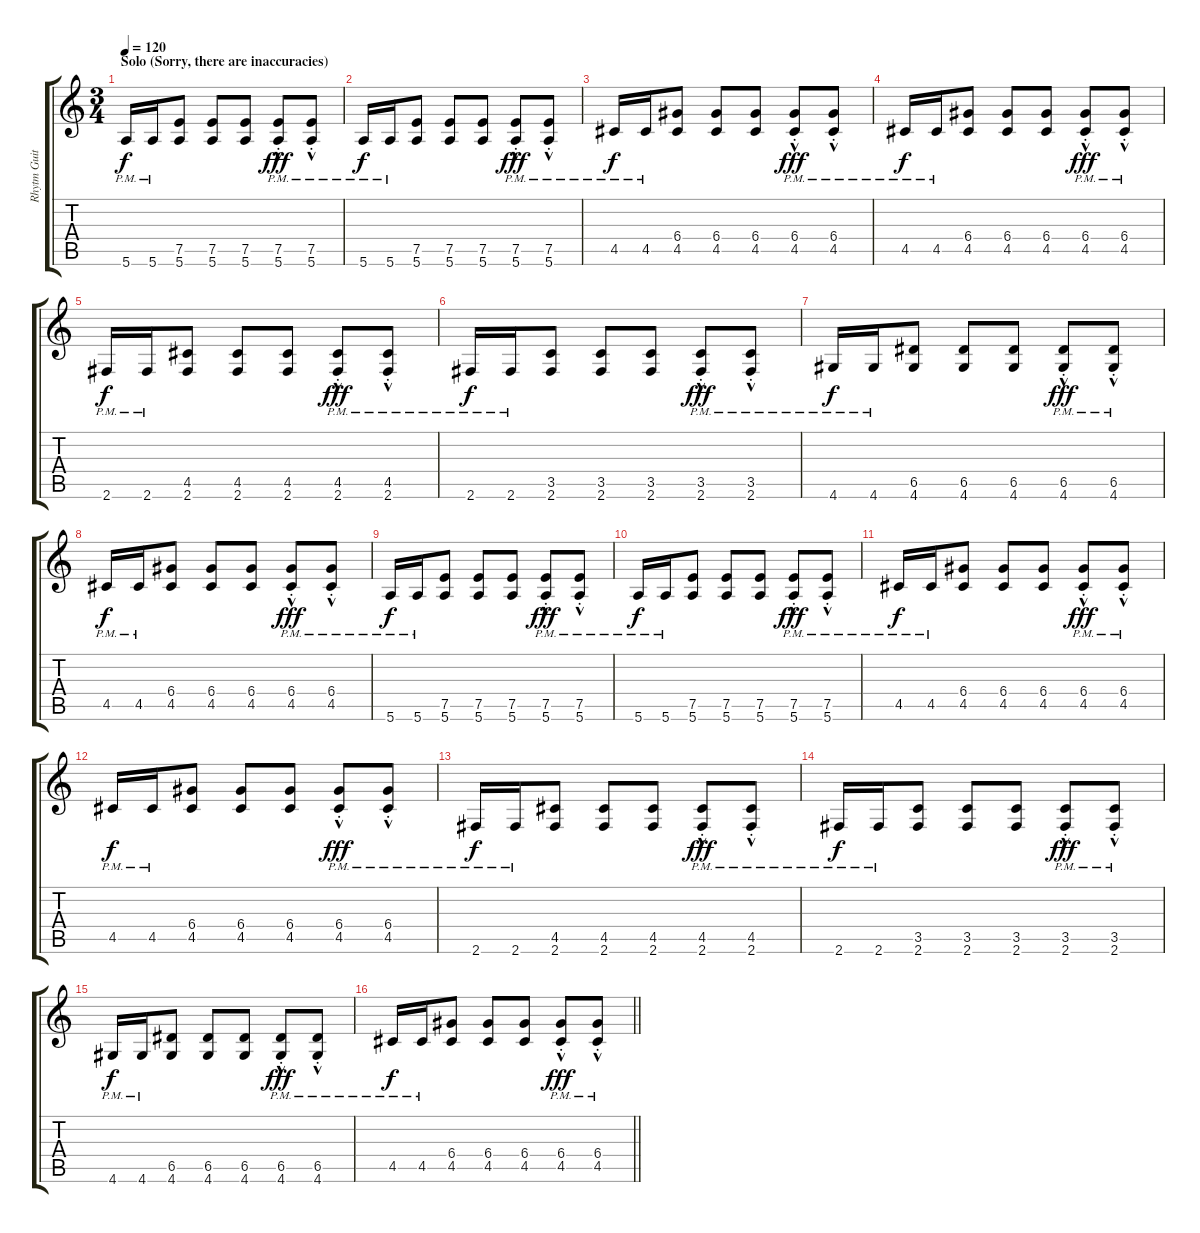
\track ("Rhytm Guitar" "Rhytm Guit") {instrument acousticguitarsteel}
\staff {score tabs}
\tuning (E4 B3 G3 D3 A2 E2) {hide}
\ts (3 4)
\section ("" "Solo (Sorry, there are inaccuracies)")
\tempo 120
\clef g2
\ks c
5.6{pm}.16{dy f volume 9} 5.6{pm}.16 (7.5 5.6).8 (7.5 5.6).8 (7.5 5.6).8 (7.5{pm st} 5.6{hac st}).8{dy fff} (7.5{pm st} 5.6{hac st}).8 |
5.6{pm}.16{dy f} 5.6{pm}.16 (7.5 5.6).8 (7.5 5.6).8 (7.5 5.6).8 (7.5{pm st} 5.6{hac st}).8{dy fff} (7.5{pm st} 5.6{hac st}).8 |
4.5{pm}.16{dy f} 4.5{pm}.16 (6.4 4.5).8 (6.4 4.5).8 (6.4 4.5).8 (6.4{st} 4.5{hac pm st}).8{dy fff} (6.4{st} 4.5{hac pm st}).8 |
4.5{pm}.16{dy f} 4.5{pm}.16 (6.4 4.5).8 (6.4 4.5).8 (6.4 4.5).8 (6.4{st} 4.5{hac pm st}).8{dy fff} (6.4{st} 4.5{hac pm st}).8 |
2.6{pm}.16{dy f} 2.6{pm}.16 (4.5 2.6).8 (4.5 2.6).8 (4.5 2.6).8 (4.5{pm st} 2.6{hac st}).8{dy fff} (4.5{pm st} 2.6{hac st}).8 |
2.6{pm}.16{dy f} 2.6{pm}.16 (3.5 2.6).8 (3.5 2.6).8 (3.5 2.6).8 (3.5{pm st} 2.6{hac st}).8{dy fff} (3.5{pm st} 2.6{hac st}).8 |
4.6{pm}.16{dy f} 4.6{pm}.16 (6.5 4.6).8 (6.5 4.6).8 (6.5 4.6).8 (6.5{pm st} 4.6{hac st}).8{dy fff} (6.5{pm st} 4.6{hac st}).8 |
4.5{pm}.16{dy f} 4.5{pm}.16 (6.4 4.5).8 (6.4 4.5).8 (6.4 4.5).8 (6.4{st} 4.5{hac pm st}).8{dy fff} (6.4{st} 4.5{hac pm st}).8 |
5.6{pm}.16{dy f} 5.6{pm}.16 (7.5 5.6).8 (7.5 5.6).8 (7.5 5.6).8 (7.5{pm st} 5.6{hac st}).8{dy fff} (7.5{pm st} 5.6{hac st}).8 |
5.6{pm}.16{dy f} 5.6{pm}.16 (7.5 5.6).8 (7.5 5.6).8 (7.5 5.6).8 (7.5{pm st} 5.6{hac st}).8{dy fff} (7.5{pm st} 5.6{hac st}).8 |
4.5{pm}.16{dy f} 4.5{pm}.16 (6.4 4.5).8 (6.4 4.5).8 (6.4 4.5).8 (6.4{st} 4.5{hac pm st}).8{dy fff} (6.4{st} 4.5{hac pm st}).8 |
4.5{pm}.16{dy f} 4.5{pm}.16 (6.4 4.5).8 (6.4 4.5).8 (6.4 4.5).8 (6.4{st} 4.5{hac pm st}).8{dy fff} (6.4{st} 4.5{hac pm st}).8 |
2.6{pm}.16{dy f} 2.6{pm}.16 (4.5 2.6).8 (4.5 2.6).8 (4.5 2.6).8 (4.5{pm st} 2.6{hac st}).8{dy fff} (4.5{pm st} 2.6{hac st}).8 |
2.6{pm}.16{dy f} 2.6{pm}.16 (3.5 2.6).8 (3.5 2.6).8 (3.5 2.6).8 (3.5{pm st} 2.6{hac st}).8{dy fff} (3.5{pm st} 2.6{hac st}).8 |
4.6{pm}.16{dy f} 4.6{pm}.16 (6.5 4.6).8 (6.5 4.6).8 (6.5 4.6).8 (6.5{pm st} 4.6{hac st}).8{dy fff} (6.5{pm st} 4.6{hac st}).8 |
\barLineRight lightlight
4.5{pm}.16{dy f} 4.5{pm}.16 (6.4 4.5).8 (6.4 4.5).8 (6.4 4.5).8 (6.4{st} 4.5{hac pm st}).8{dy fff} (6.4{st} 4.5{hac pm st}).8
